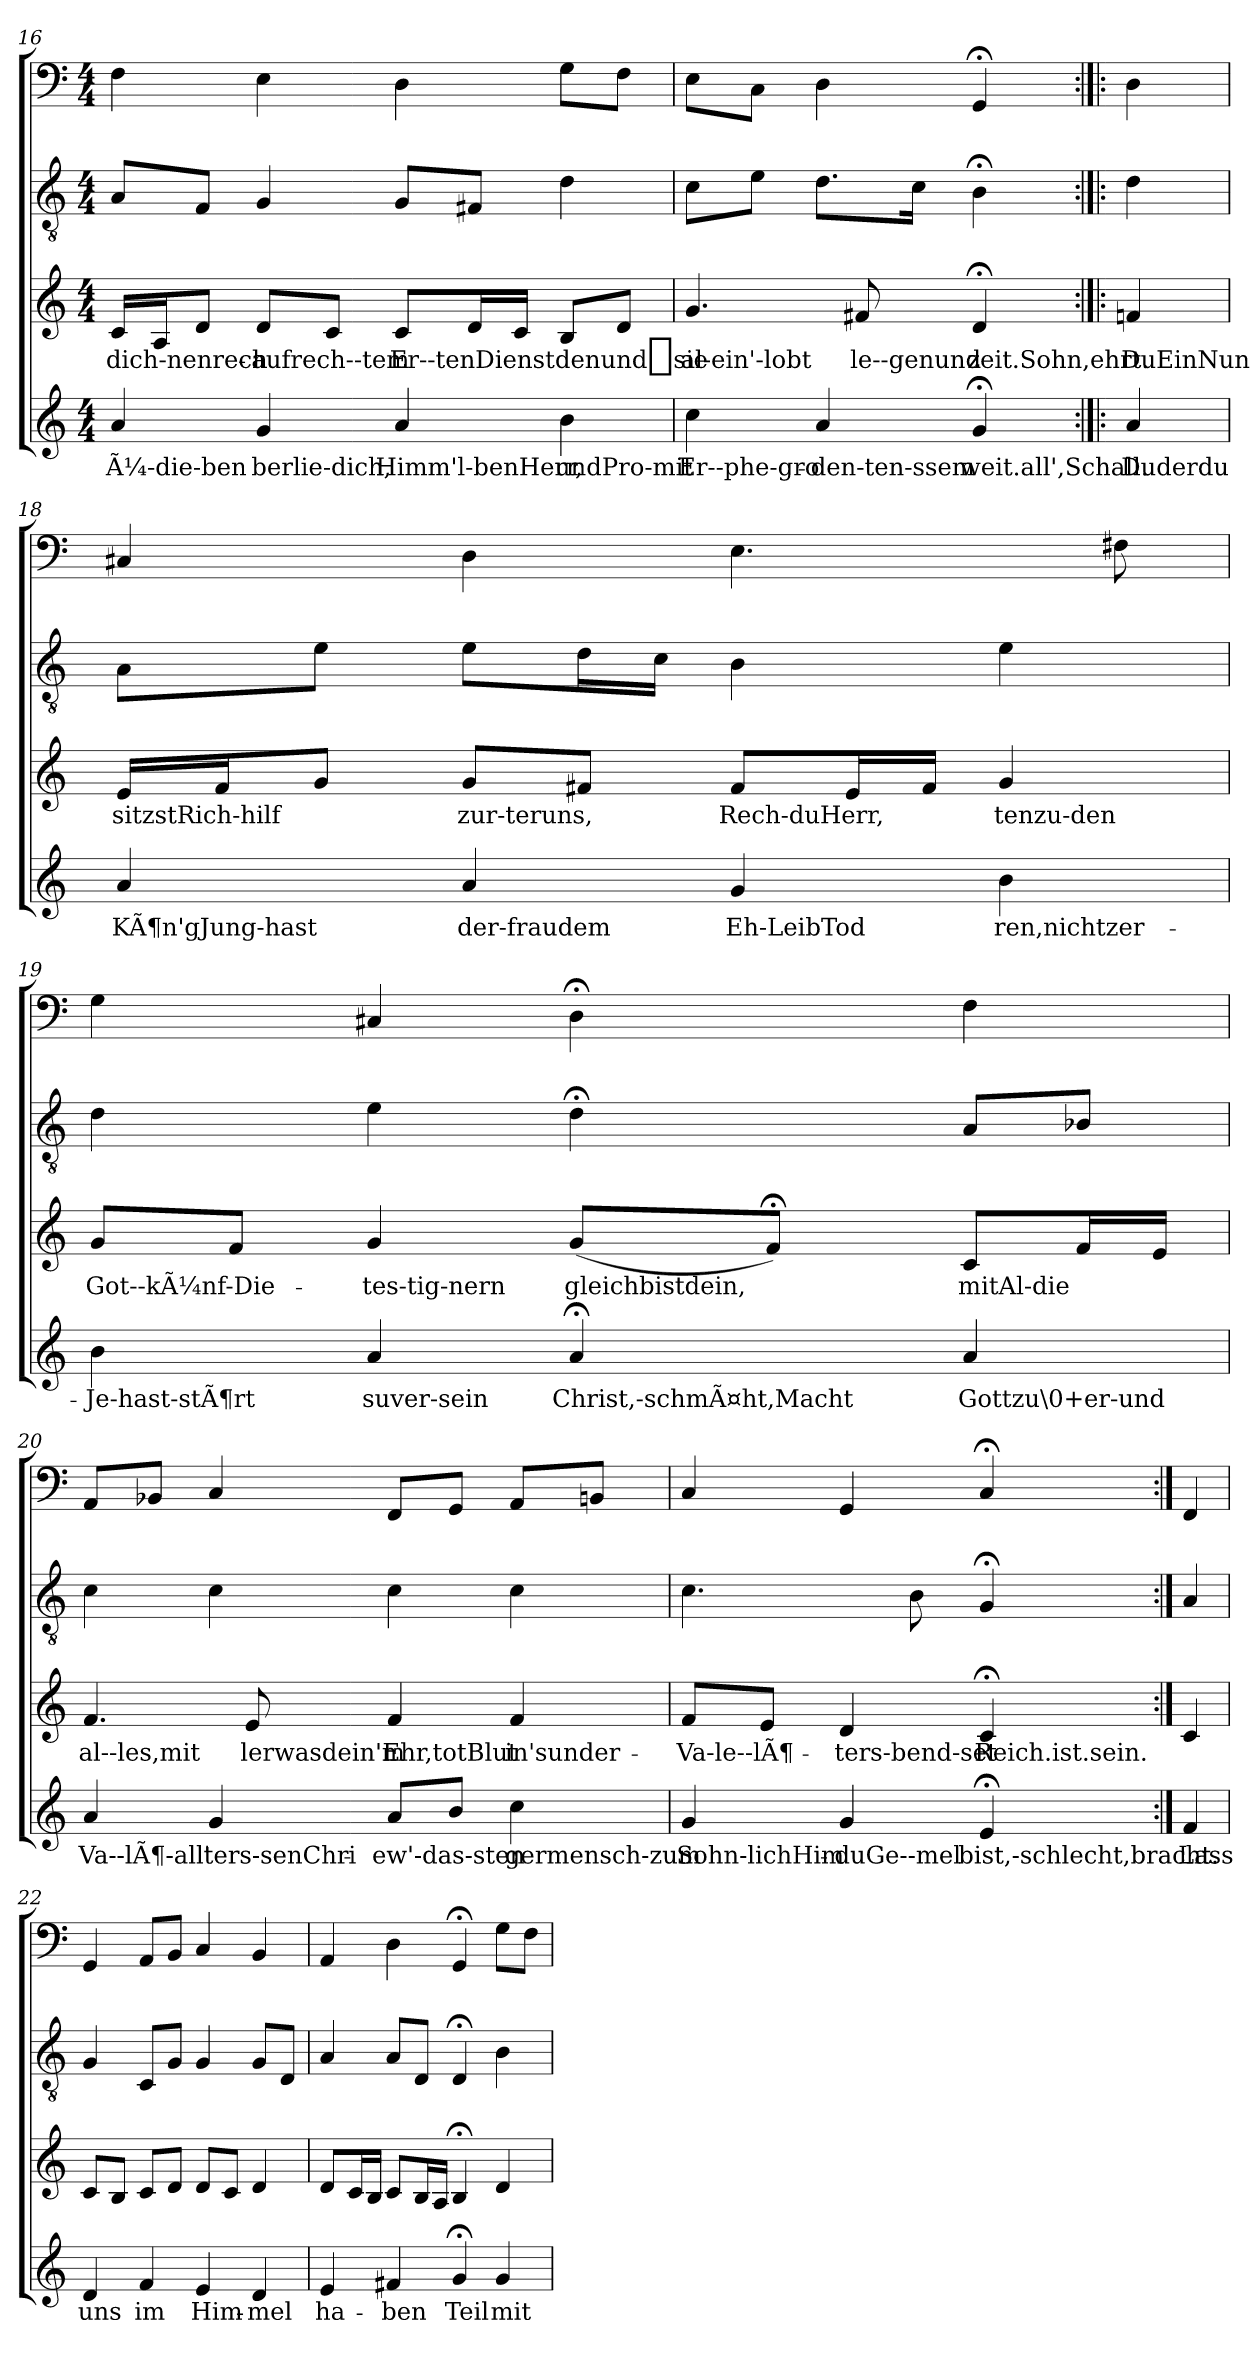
**kern	**text	**kern	**text	**kern	**kern
*part4	*part4	*part3	*part3	*part2	*part1
*staff4	*staff4	*staff3	*staff3	*staff2	*staff1
*clefG2	*	*clefG2	*	*clefGv2	*clefF4
*k[]	*	*k[]	*	*k[]	*k[]
*C:	*	*C:	*	*C:	*C:
*M4/4	*	*M4/4	*	*M4/4	*M4/4
=16	=16	=16	=16	=16	=16
4a	Ã¼-die-ben	16cLL	dich-nenrech-	8AL	4F
.	.	16AJ	.	.	.
.	.	8dJ	.	8FJ	.
4g	-berlie-dich,	8dL	aufrech--tem	4G	4E
.	.	8cJ	.	.	.
4a	Himm'l-benHerr,	8cL	Er--tenDienst	8GL	4D
.	.	16dL	.	8F#XJ	.
.	.	16cJJ	.	.	.
4b	undPro-mit	8BL	-denund_sie	4d	8GL
.	.	8dJ	.	.	8FJ
=17	=17	=17	=17	=17	=17
4cc	Er--phe-gro-	4.g	al-ein'-lobt	8cL	8EL
.	.	.	.	8eJ	8CJ
4a	-den-ten-ssem	.	.	8.dL	4D
.	.	8f#X	-le--genund	.	.
.	.	.	.	16cJk	.
4g;<	weit.all',Schall.	4d;<	-zeit.Sohn,ehrt.	4B;<	4GG;<
=:|!|:	=:|!|:	=:|!|:	=:|!|:	=:|!|:	=:|!|:
4a	Duderdu	4fn	DuEinNun	4d	4D
=18	=18	=18	=18	=18	=18
4a	KÃ¶n'gJung-hast	16eLL	sitzstRich-hilf	8AL	4C#X
.	.	16fJ	.	.	.
.	.	8gJ	.	8eJ	.
4a	der-fraudem	8gL	zur-teruns,	8eL	4D
.	.	8f#XJ	.	16dL	.
.	.	.	.	16cJJ	.
4g	Eh-LeibTod	8f#L	Rech-duHerr,	4B	4.E
.	.	16eL	.	.	.
.	.	16f#JJ	.	.	.
4b	-ren,nichtzer-	4g	-tenzu-den	4e	.
.	.	.	.	.	8F#X
=19	=19	=19	=19	=19	=19
4b	Je-hast-stÃ¶rt	8gL	Got--kÃ¼nf-Die-	4d	4G
.	.	8fJ	.	.	.
4a	-suver-sein	4g	-tes-tig-nern	4e	4C#X
4a;<	Christ,-schmÃ¤ht,Macht	(8gL	gleichbistdein,	4d;<	4D;<
.	.	8f;<J)	.	.	.
4a	Gottzu\0+er-und	8cL	mitAl-die	8AL	4F
.	.	16fL	.	8B-XJ	.
.	.	16eJJ	.	.	.
=20	=20	=20	=20	=20	=20
4a	Va--lÃ¶-all'	4.f	al--les,mit	4c	8AAL
.	.	.	.	.	8BB-XJ
4g	-ters-senChri-	.	.	4c	4C
.	.	8e	-lerwasdein'm	.	.
8aL	ew'-das-sten	4f	Ehr,totBlut	4c	8FFL
8bJ	.	.	.	.	8GGJ
4cc	-germensch-zum	4f	in'sunder-	4c	8AAL
.	.	.	.	.	8BBnJ
=21	=21	=21	=21	=21	=21
4g	Sohn-lichHim-	8fL	Va-le--lÃ¶-	4.c	4C
.	.	8eJ	.	.	.
4g	duGe--mel	4d	-ters-bend-set	.	4GG
.	.	.	.	8B	.
4e;<	bist,-schlecht,bracht.	4c;<	Reich.ist.sein.	4G;<	4C;<
=:|!	=:|!	=:|!	=:|!	=:|!	=:|!
4f	Lass	4c	.	4A	4FF
=22	=22	=22	=22	=22	=22
4d	uns	8cL	.	4G	4GG
.	.	8BJ	.	.	.
4f	im	8cL	.	8CL	8AAL
.	.	8dJ	.	8GJ	8BBJ
4e	Him-	8dL	.	4G	4C
.	.	8cJ	.	.	.
4d	-mel	4d	.	8GL	4BB
.	.	.	.	8DJ	.
=23	=23	=23	=23	=23	=23
4e	ha-	8dL	.	4A	4AA
.	.	16cL	.	.	.
.	.	16BJJ	.	.	.
4f#X	-ben	8cL	.	8AL	4D
.	.	16BL	.	8DJ	.
.	.	16AJJ	.	.	.
4g;<	Teil	4B;<	.	4D;<	4GG;<
4g	mit	4d	.	4B	8GL
.	.	.	.	.	8FJ
=	=	=	=	=	=
*-	*-	*-	*-	*-	*-
